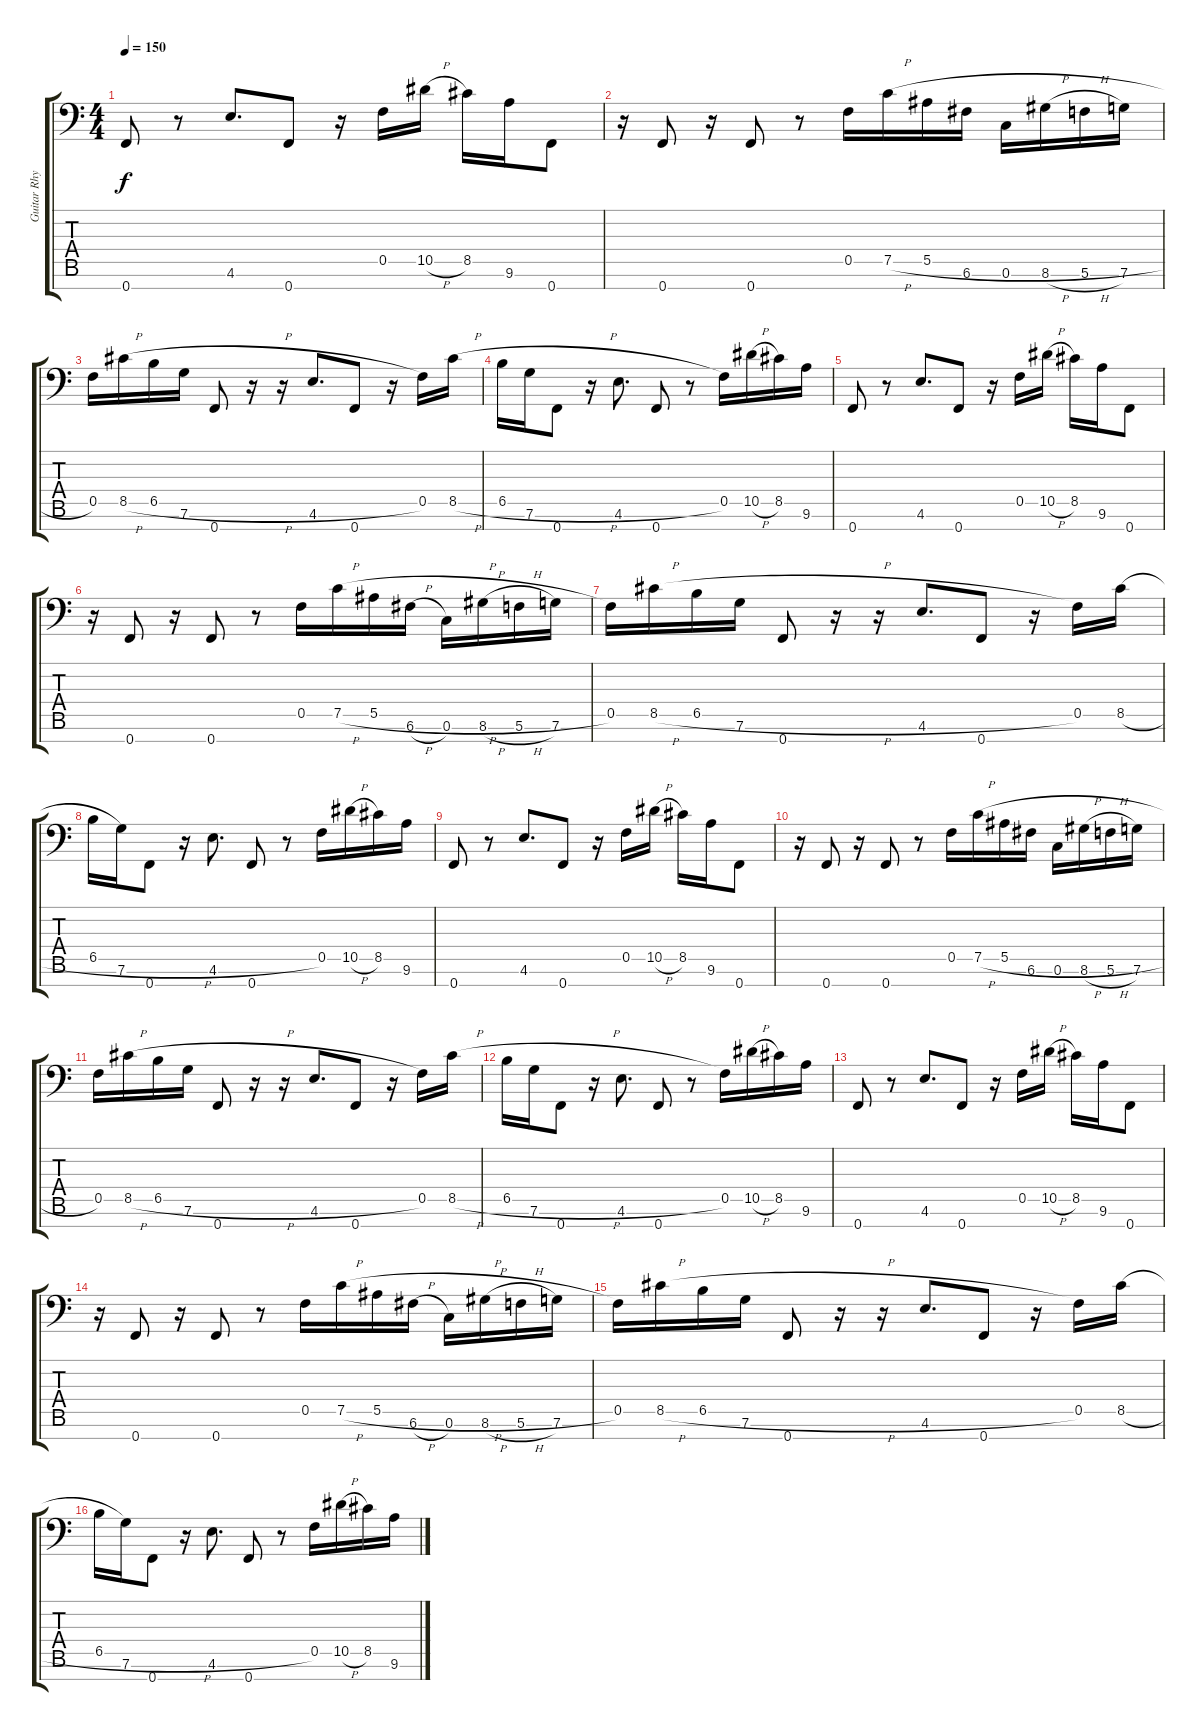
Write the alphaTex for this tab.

\track ("Guitar Rhytm" "Guitar Rhy") {instrument distortionguitar}
\staff {score tabs}
\tuning (C4 G3 D3 Bb2 F2 C2 F1) {hide}
\ts (4 4)
\tempo 150
\clef f4
\ks c
0.7.8{dy f} r.8 4.6.8{d} 0.7.8 r.16 0.5.16 10.5{h}.16 8.5.16 9.6.16 0.7.8 |
r.16 0.7.8 r.16 0.7.8 r.8 0.5.16 7.5{h}.16 5.5{h}.16 6.6.16 0.6.16 8.6{h}.16 5.6{h}.16 7.6.16 |
0.5.16 8.5{h}.16 6.5{h}.16 7.6.16 0.7.8 r.16 r.16 4.6.8{d} 0.7.8 r.16 0.5.16 8.5{h}.16 |
6.5{h}.16 7.6.16 0.7.8 r.16 4.6.8{d} 0.7.8 r.8 0.5.16 10.5{h}.16 8.5.16 9.6.16 |
0.7.8 r.8 4.6.8{d} 0.7.8 r.16 0.5.16 10.5{h}.16 8.5.16 9.6.16 0.7.8 |
r.16 0.7.8 r.16 0.7.8 r.8 0.5.16 7.5{h}.16 5.5{h}.16 6.6{h}.16 0.6.16 8.6{h}.16 5.6{h}.16 7.6.16 |
0.5.16 8.5{h}.16 6.5{h}.16 7.6.16 0.7.8 r.16 r.16 4.6.8{d} 0.7.8 r.16 0.5.16 8.5{h}.16 |
6.5{h}.16 7.6.16 0.7.8 r.16 4.6.8{d} 0.7.8 r.8 0.5.16 10.5{h}.16 8.5.16 9.6.16 |
0.7.8 r.8 4.6.8{d} 0.7.8 r.16 0.5.16 10.5{h}.16 8.5.16 9.6.16 0.7.8 |
r.16 0.7.8 r.16 0.7.8 r.8 0.5.16 7.5{h}.16 5.5{h}.16 6.6.16 0.6.16 8.6{h}.16 5.6{h}.16 7.6.16 |
0.5.16 8.5{h}.16 6.5{h}.16 7.6.16 0.7.8 r.16 r.16 4.6.8{d} 0.7.8 r.16 0.5.16 8.5{h}.16 |
6.5{h}.16 7.6.16 0.7.8 r.16 4.6.8{d} 0.7.8 r.8 0.5.16 10.5{h}.16 8.5.16 9.6.16 |
0.7.8 r.8 4.6.8{d} 0.7.8 r.16 0.5.16 10.5{h}.16 8.5.16 9.6.16 0.7.8 |
r.16 0.7.8 r.16 0.7.8 r.8 0.5.16 7.5{h}.16 5.5{h}.16 6.6{h}.16 0.6.16 8.6{h}.16 5.6{h}.16 7.6.16 |
0.5.16 8.5{h}.16 6.5{h}.16 7.6.16 0.7.8 r.16 r.16 4.6.8{d} 0.7.8 r.16 0.5.16 8.5{h}.16 |
6.5{h}.16 7.6.16 0.7.8 r.16 4.6.8{d} 0.7.8 r.8 0.5.16 10.5{h}.16 8.5.16 9.6.16
